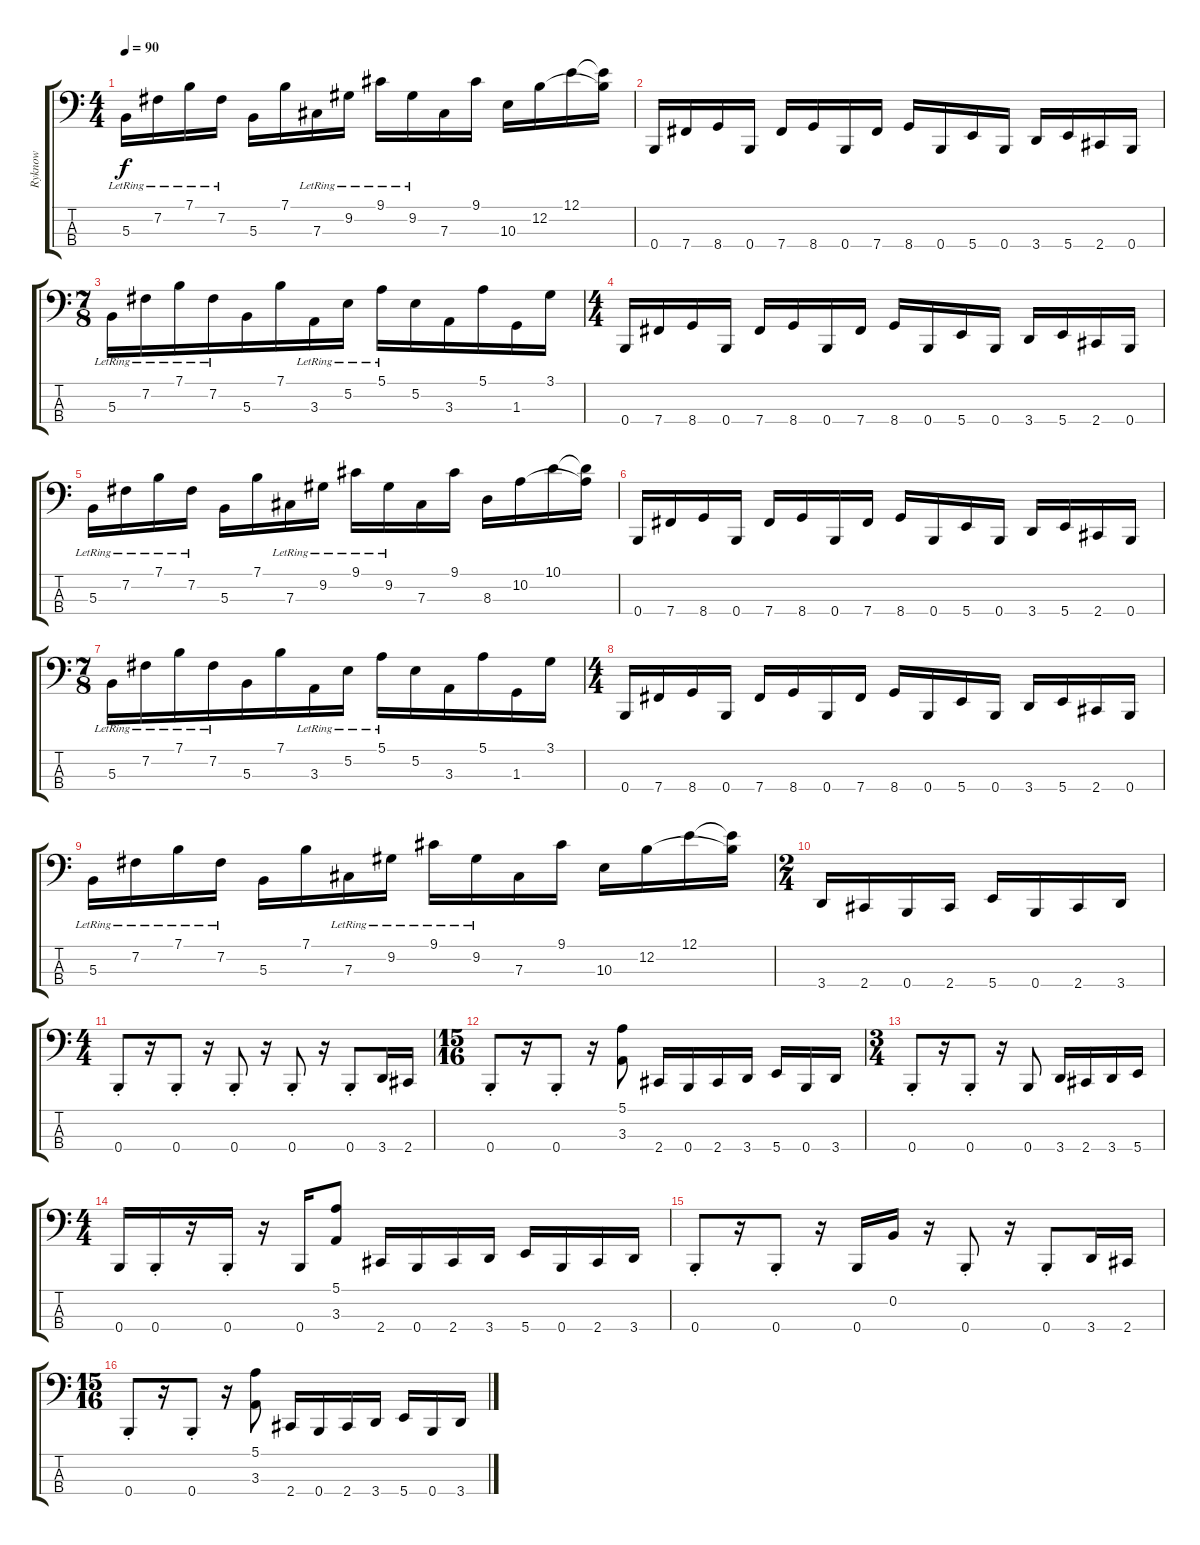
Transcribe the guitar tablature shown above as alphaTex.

\track ("Ryknow" "Ryknow") {instrument slapbass1}
\staff {score tabs}
\tuning (E2 B1 Gb1 B0) {hide}
\ts (4 4)
\tempo 90
\clef f4
\ks c
5.3{lr}.16{dy f} 7.2{lr}.16 7.1{lr}.16 7.2{lr}.16 5.3.16 7.1.16 7.3{lr}.16 9.2{lr}.16 9.1{lr}.16 9.2{lr}.16 7.3.16 9.1.16 10.3.16 12.2.16 12.1.16 (12.1{t} 12.2{t}).16 |
0.4.16 7.4.16 8.4.16 0.4.16 7.4.16 8.4.16 0.4.16 7.4.16 8.4.16 0.4.16 5.4.16 0.4.16 3.4.16 5.4.16 2.4.16 0.4.16 |
\ts (7 8)
5.3{lr}.16 7.2{lr}.16 7.1{lr}.16 7.2{lr}.16 5.3.16 7.1.16 3.3{lr}.16 5.2{lr}.16 5.1{lr}.16 5.2.16 3.3.16 5.1.16 1.3.16 3.1.16 |
\ts (4 4)
0.4.16 7.4.16 8.4.16 0.4.16 7.4.16 8.4.16 0.4.16 7.4.16 8.4.16 0.4.16 5.4.16 0.4.16 3.4.16 5.4.16 2.4.16 0.4.16 |
5.3{lr}.16 7.2{lr}.16 7.1{lr}.16 7.2{lr}.16 5.3.16 7.1.16 7.3{lr}.16 9.2{lr}.16 9.1{lr}.16 9.2{lr}.16 7.3.16 9.1.16 8.3.16 10.2.16 10.1.16 (10.1{t} 10.2{t}).16 |
0.4.16 7.4.16 8.4.16 0.4.16 7.4.16 8.4.16 0.4.16 7.4.16 8.4.16 0.4.16 5.4.16 0.4.16 3.4.16 5.4.16 2.4.16 0.4.16 |
\ts (7 8)
5.3{lr}.16 7.2{lr}.16 7.1{lr}.16 7.2{lr}.16 5.3.16 7.1.16 3.3{lr}.16 5.2{lr}.16 5.1{lr}.16 5.2.16 3.3.16 5.1.16 1.3.16 3.1.16 |
\ts (4 4)
0.4.16 7.4.16 8.4.16 0.4.16 7.4.16 8.4.16 0.4.16 7.4.16 8.4.16 0.4.16 5.4.16 0.4.16 3.4.16 5.4.16 2.4.16 0.4.16 |
5.3{lr}.16 7.2{lr}.16 7.1{lr}.16 7.2{lr}.16 5.3.16 7.1.16 7.3{lr}.16 9.2{lr}.16 9.1{lr}.16 9.2{lr}.16 7.3.16 9.1.16 10.3.16 12.2.16 12.1.16 (12.1{t} 12.2{t}).16 |
\ts (2 4)
3.4.16 2.4.16 0.4.16 2.4.16 5.4.16 0.4.16 2.4.16 3.4.16 |
\ts (4 4)
0.4{st}.8 r.16 0.4{st}.8 r.16 0.4{st}.8 r.16 0.4{st}.8 r.16 0.4{st}.8 3.4.16 2.4.16 |
\ts (15 16)
0.4{st}.8 r.16 0.4{st}.8 r.16 (5.1 3.3).8 2.4.16 0.4.16 2.4.16 3.4.16 5.4.16 0.4.16 3.4.16 |
\ts (3 4)
0.4{st}.8 r.16 0.4{st}.8 r.16 0.4.8 3.4.16 2.4.16 3.4.16 5.4.16 |
\ts (4 4)
0.4.16 0.4{st}.16 r.16 0.4{st}.16 r.16 0.4.16 (5.1 3.3).8 2.4.16 0.4.16 2.4.16 3.4.16 5.4.16 0.4.16 2.4.16 3.4.16 |
0.4{st}.8 r.16 0.4{st}.8 r.16 0.4.16 0.2.16 r.16 0.4{st}.8 r.16 0.4{st}.8 3.4.16 2.4.16 |
\ts (15 16)
0.4{st}.8 r.16 0.4{st}.8 r.16 (5.1 3.3).8 2.4.16 0.4.16 2.4.16 3.4.16 5.4.16 0.4.16 3.4.16
